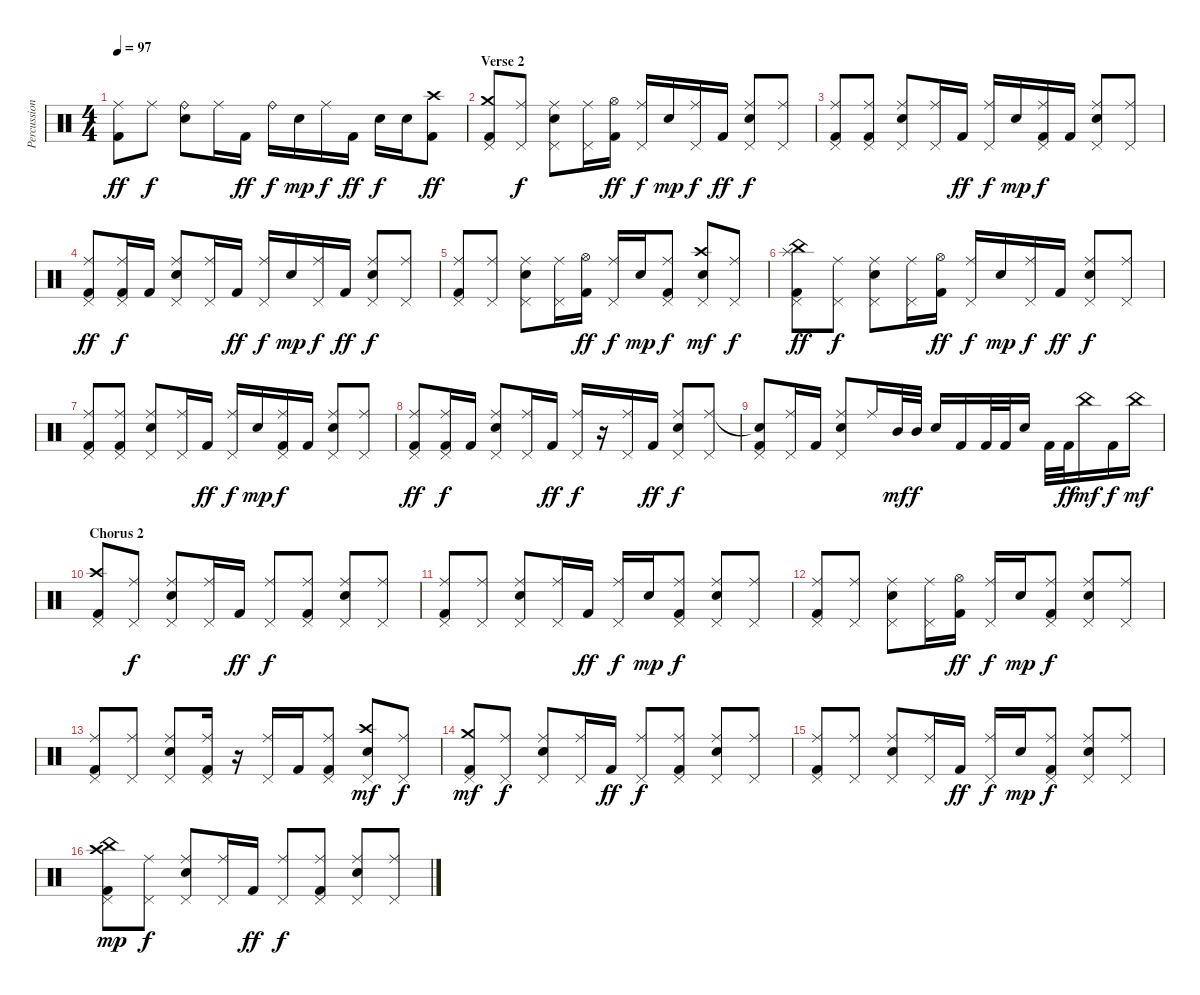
\track ("Percussion" "Percussion") {instrument percussion}
\staff {score}
\articulation defaults
\ts (4 4)
\tempo 97
\clef neutral
\ks c
("Ride (middle)" "Kick (hit) 2").8{dy ff} "Ride (middle)".8{dy f} ("Ride (bell)" "Electric Snare (hit)").8 "Ride (middle)".16 "Kick (hit) 2".16{dy ff} "Ride (bell)".16{dy f} "Electric Snare (hit)".16{dy mp} "Ride (middle)".16{dy f} "Kick (hit) 2".16{dy ff} "Electric Snare (hit)".16{dy f} "Electric Snare (hit)".16 ("Crash high (hit)" "Kick (hit) 2").8{dy ff} |
\section ("" "Verse 2")
("Crash medium (hit)" "Pedal Hi-Hat (hit)" "Kick (hit) 2").8 ("Ride (middle)" "Pedal Hi-Hat (hit)").8{dy f} ("Ride (middle)" "Pedal Hi-Hat (hit)" "Electric Snare (hit)").8 ("Ride (middle)" "Pedal Hi-Hat (hit)").16 ("Hi-Hat (open)" "Kick (hit) 2").16{dy ff} ("Ride (middle)" "Pedal Hi-Hat (hit)").16{dy f} "Electric Snare (hit)".16{dy mp} ("Ride (middle)" "Pedal Hi-Hat (hit)").16{dy f} "Kick (hit) 2".16{dy ff} ("Ride (middle)" "Pedal Hi-Hat (hit)" "Electric Snare (hit)").8{dy f} ("Ride (middle)" "Pedal Hi-Hat (hit)").8 |
("Ride (middle)" "Pedal Hi-Hat (hit)" "Kick (hit) 2").8 ("Ride (middle)" "Pedal Hi-Hat (hit)" "Kick (hit) 2").8 ("Ride (middle)" "Pedal Hi-Hat (hit)" "Electric Snare (hit)").8 ("Ride (middle)" "Pedal Hi-Hat (hit)").16 "Kick (hit) 2".16{dy ff} ("Ride (middle)" "Pedal Hi-Hat (hit)").16{dy f} "Electric Snare (hit)".16{dy mp} ("Ride (middle)" "Pedal Hi-Hat (hit)" "Kick (hit) 2").16{dy f} "Kick (hit) 2".16 ("Ride (middle)" "Pedal Hi-Hat (hit)" "Electric Snare (hit)").8 ("Ride (middle)" "Pedal Hi-Hat (hit)").8 |
("Ride (middle)" "Pedal Hi-Hat (hit)" "Kick (hit) 2").8{dy ff} ("Ride (middle)" "Pedal Hi-Hat (hit)" "Kick (hit) 2").16{dy f} "Kick (hit) 2".16 ("Ride (middle)" "Pedal Hi-Hat (hit)" "Electric Snare (hit)").8 ("Ride (middle)" "Pedal Hi-Hat (hit)").16 "Kick (hit) 2".16{dy ff} ("Ride (middle)" "Pedal Hi-Hat (hit)").16{dy f} "Electric Snare (hit)".16{dy mp} ("Ride (middle)" "Pedal Hi-Hat (hit)").16{dy f} "Kick (hit) 2".16{dy ff} ("Ride (middle)" "Pedal Hi-Hat (hit)" "Electric Snare (hit)").8{dy f} ("Ride (middle)" "Pedal Hi-Hat (hit)").8 |
("Ride (middle)" "Pedal Hi-Hat (hit)" "Kick (hit) 2").8 ("Ride (middle)" "Pedal Hi-Hat (hit)").8 ("Ride (middle)" "Pedal Hi-Hat (hit)" "Electric Snare (hit)").8 ("Ride (middle)" "Pedal Hi-Hat (hit)").16 ("Hi-Hat (open)" "Kick (hit) 2").16{dy ff} ("Ride (middle)" "Pedal Hi-Hat (hit)").16{dy f} "Electric Snare (hit)".16{dy mp} ("Ride (middle)" "Pedal Hi-Hat (hit)" "Kick (hit) 2").8{dy f} ("Crash high (hit)" "Pedal Hi-Hat (hit)" "Electric Snare (hit)").8{dy mf} ("Ride (middle)" "Pedal Hi-Hat (hit)").8{dy f} |
("China (hit)" "Splash (hit)" "Pedal Hi-Hat (hit)" "Kick (hit) 2").8{dy ff} ("Ride (middle)" "Pedal Hi-Hat (hit)").8{dy f} ("Ride (middle)" "Pedal Hi-Hat (hit)" "Electric Snare (hit)").8 ("Ride (middle)" "Pedal Hi-Hat (hit)").16 ("Hi-Hat (open)" "Kick (hit) 2").16{dy ff} ("Ride (middle)" "Pedal Hi-Hat (hit)").16{dy f} "Electric Snare (hit)".16{dy mp} ("Ride (middle)" "Pedal Hi-Hat (hit)").16{dy f} "Kick (hit) 2".16{dy ff} ("Ride (middle)" "Pedal Hi-Hat (hit)" "Electric Snare (hit)").8{dy f} ("Ride (middle)" "Pedal Hi-Hat (hit)").8 |
("Ride (middle)" "Pedal Hi-Hat (hit)" "Kick (hit) 2").8 ("Ride (middle)" "Pedal Hi-Hat (hit)" "Kick (hit) 2").8 ("Ride (middle)" "Pedal Hi-Hat (hit)" "Electric Snare (hit)").8 ("Ride (middle)" "Pedal Hi-Hat (hit)").16 "Kick (hit) 2".16{dy ff} ("Ride (middle)" "Pedal Hi-Hat (hit)").16{dy f} "Electric Snare (hit)".16{dy mp} ("Ride (middle)" "Pedal Hi-Hat (hit)" "Kick (hit) 2").16{dy f} "Kick (hit) 2".16 ("Ride (middle)" "Pedal Hi-Hat (hit)" "Electric Snare (hit)").8 ("Ride (middle)" "Pedal Hi-Hat (hit)").8 |
("Ride (middle)" "Pedal Hi-Hat (hit)" "Kick (hit) 2").8{dy ff} ("Ride (middle)" "Pedal Hi-Hat (hit)" "Kick (hit) 2").16{dy f} "Kick (hit) 2".16 ("Ride (middle)" "Pedal Hi-Hat (hit)" "Electric Snare (hit)").8 ("Ride (middle)" "Pedal Hi-Hat (hit)").16 "Kick (hit) 2".16{dy ff} ("Ride (middle)" "Pedal Hi-Hat (hit)").16{dy f} r.16 ("Ride (middle)" "Pedal Hi-Hat (hit)").16 "Kick (hit) 2".16{dy ff} ("Ride (middle)" "Pedal Hi-Hat (hit)" "Electric Snare (hit)").8{dy f} ("Ride (middle)" "Pedal Hi-Hat (hit)").8 |
("Snare (hit)"{t} "Pedal Hi-Hat (hit)" "Kick (hit) 2").8 ("Ride (middle)" "Pedal Hi-Hat (hit)").16 "Kick (hit) 2".16 ("Ride (middle)" "Pedal Hi-Hat (hit)" "Electric Snare (hit)").8 "Ride (middle)".16 "Mid Tom (hit)".32{dy mf} "Mid Tom (hit)".32{dy f} "Electric Snare (hit)".16 "Kick (hit) 2".16 "Kick (hit) 2".32 "Kick (hit) 2".32 "Electric Snare (hit)".16 "Kick (hit) 2".32 "Kick (hit) 2".32{dy ff} "China (hit)".16{dy mf} "Kick (hit) 2".16{dy f} "China (hit)".16{dy mf} |
\section ("" "Chorus 2")
("Crash high (hit)" "Pedal Hi-Hat (hit)" "Kick (hit) 2").8 ("Ride (middle)" "Pedal Hi-Hat (hit)").8{dy f} ("Ride (middle)" "Pedal Hi-Hat (hit)" "Electric Snare (hit)").8 ("Ride (middle)" "Pedal Hi-Hat (hit)").16 "Kick (hit) 2".16{dy ff} ("Ride (middle)" "Pedal Hi-Hat (hit)").8{dy f} ("Ride (middle)" "Pedal Hi-Hat (hit)" "Kick (hit) 2").8 ("Ride (middle)" "Pedal Hi-Hat (hit)" "Electric Snare (hit)").8 ("Ride (middle)" "Pedal Hi-Hat (hit)").8 |
("Ride (middle)" "Pedal Hi-Hat (hit)" "Kick (hit) 2").8 ("Ride (middle)" "Pedal Hi-Hat (hit)").8 ("Ride (middle)" "Pedal Hi-Hat (hit)" "Electric Snare (hit)").8 ("Ride (middle)" "Pedal Hi-Hat (hit)").16 "Kick (hit) 2".16{dy ff} ("Ride (middle)" "Pedal Hi-Hat (hit)").16{dy f} "Electric Snare (hit)".16{dy mp} ("Ride (middle)" "Pedal Hi-Hat (hit)" "Kick (hit) 2").8{dy f} ("Ride (middle)" "Pedal Hi-Hat (hit)" "Electric Snare (hit)").8 ("Ride (middle)" "Pedal Hi-Hat (hit)").8 |
("Ride (middle)" "Pedal Hi-Hat (hit)" "Kick (hit) 2").8 ("Ride (middle)" "Pedal Hi-Hat (hit)").8 ("Ride (middle)" "Pedal Hi-Hat (hit)" "Electric Snare (hit)").8 ("Ride (middle)" "Pedal Hi-Hat (hit)").16 ("Hi-Hat (open)" "Kick (hit) 2").16{dy ff} ("Ride (middle)" "Pedal Hi-Hat (hit)").16{dy f} "Electric Snare (hit)".16{dy mp} ("Ride (middle)" "Pedal Hi-Hat (hit)" "Kick (hit) 2").8{dy f} ("Ride (middle)" "Pedal Hi-Hat (hit)" "Electric Snare (hit)").8 ("Ride (middle)" "Pedal Hi-Hat (hit)").8 |
("Ride (middle)" "Pedal Hi-Hat (hit)" "Kick (hit) 2").8 ("Ride (middle)" "Pedal Hi-Hat (hit)").8 ("Ride (middle)" "Pedal Hi-Hat (hit)" "Electric Snare (hit)").8 ("Ride (middle)" "Pedal Hi-Hat (hit)" "Kick (hit) 2").16 r.16 ("Ride (middle)" "Pedal Hi-Hat (hit)").16 "Kick (hit) 2".16 ("Ride (middle)" "Pedal Hi-Hat (hit)" "Kick (hit) 2").8 ("Crash high (hit)" "Pedal Hi-Hat (hit)" "Electric Snare (hit)").8{dy mf} ("Ride (middle)" "Pedal Hi-Hat (hit)").8{dy f} |
("Crash medium (hit)" "Pedal Hi-Hat (hit)" "Kick (hit) 2").8{dy mf} ("Ride (middle)" "Pedal Hi-Hat (hit)").8{dy f} ("Ride (middle)" "Pedal Hi-Hat (hit)" "Electric Snare (hit)").8 ("Ride (middle)" "Pedal Hi-Hat (hit)").16 "Kick (hit) 2".16{dy ff} ("Ride (middle)" "Pedal Hi-Hat (hit)").8{dy f} ("Ride (middle)" "Pedal Hi-Hat (hit)" "Kick (hit) 2").8 ("Ride (middle)" "Pedal Hi-Hat (hit)" "Electric Snare (hit)").8 ("Ride (middle)" "Pedal Hi-Hat (hit)").8 |
("Ride (middle)" "Pedal Hi-Hat (hit)" "Kick (hit) 2").8 ("Ride (middle)" "Pedal Hi-Hat (hit)").8 ("Ride (middle)" "Pedal Hi-Hat (hit)" "Electric Snare (hit)").8 ("Ride (middle)" "Pedal Hi-Hat (hit)").16 "Kick (hit) 2".16{dy ff} ("Ride (middle)" "Pedal Hi-Hat (hit)").16{dy f} "Electric Snare (hit)".16{dy mp} ("Ride (middle)" "Pedal Hi-Hat (hit)" "Kick (hit) 2").8{dy f} ("Ride (middle)" "Pedal Hi-Hat (hit)" "Electric Snare (hit)").8 ("Ride (middle)" "Pedal Hi-Hat (hit)").8 |
("China (hit)" "Crash high (hit)" "Pedal Hi-Hat (hit)" "Kick (hit) 2").8{dy mp} ("Ride (middle)" "Pedal Hi-Hat (hit)").8{dy f} ("Ride (middle)" "Pedal Hi-Hat (hit)" "Electric Snare (hit)").8 ("Ride (middle)" "Pedal Hi-Hat (hit)").16 "Kick (hit) 2".16{dy ff} ("Ride (middle)" "Pedal Hi-Hat (hit)").8{dy f} ("Ride (middle)" "Pedal Hi-Hat (hit)" "Kick (hit) 2").8 ("Ride (middle)" "Pedal Hi-Hat (hit)" "Electric Snare (hit)").8 ("Ride (middle)" "Pedal Hi-Hat (hit)").8
